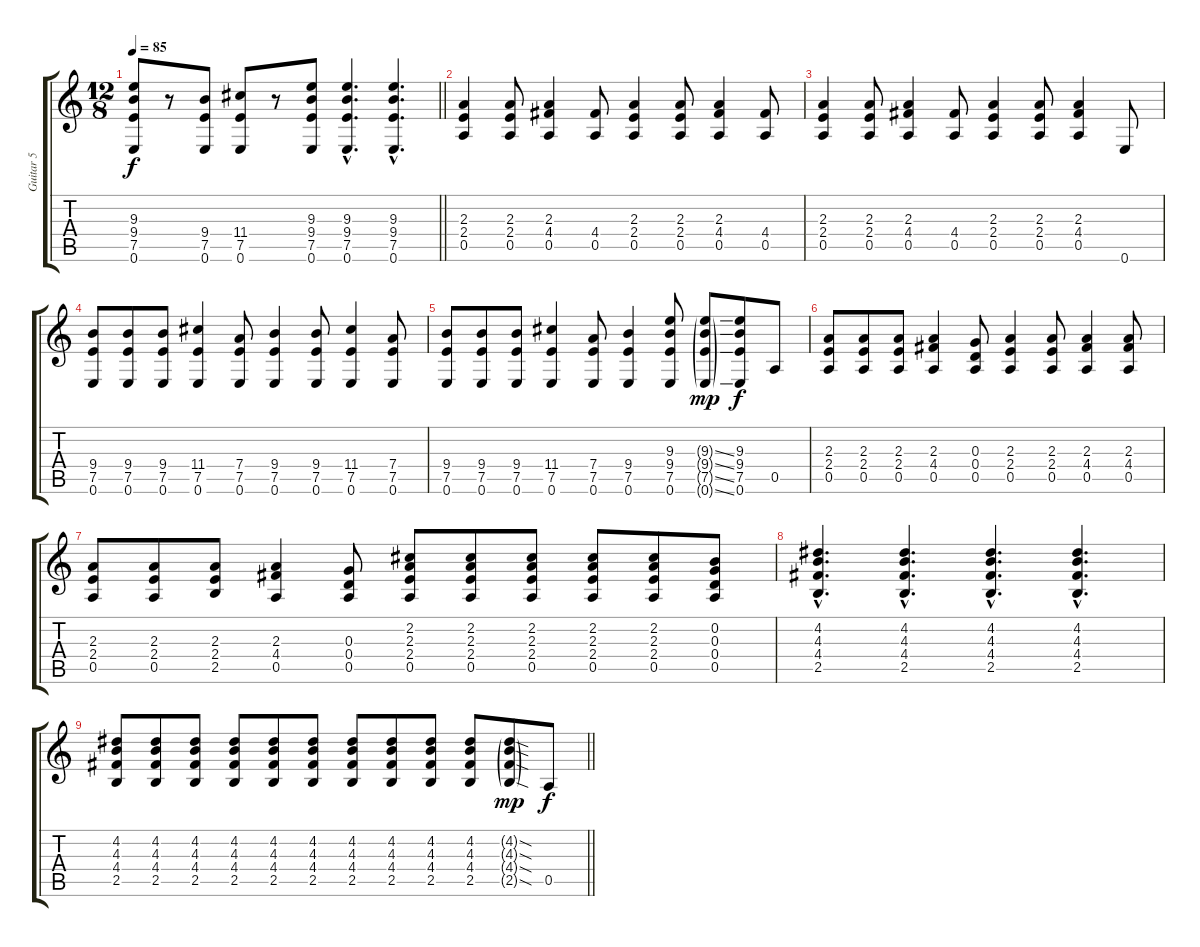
\track ("Guitar 5" "Guitar 5") {instrument overdrivenguitar}
\staff {score tabs}
\tuning (E4 B3 G3 D3 A2 E2) {hide}
\ts (12 8)
\tempo 85
\clef g2
\barLineRight lightlight
\ks c
(9.3 9.4 7.5 0.6).8{dy f} r.8 (9.4 7.5 0.6).8 (11.4 7.5 0.6).8 r.8 (9.3 9.4 7.5 0.6).8 (9.3{hac} 9.4{hac} 7.5{hac} 0.6{hac}).4{d} (9.3{hac} 9.4{hac} 7.5{hac} 0.6{hac}).4{d} |
(2.3 2.4 0.5).4 (2.3 2.4 0.5).8 (2.3 4.4 0.5).4 (4.4 0.5).8 (2.3 2.4 0.5).4 (2.3 2.4 0.5).8 (2.3 4.4 0.5).4 (4.4 0.5).8 |
(2.3 2.4 0.5).4 (2.3 2.4 0.5).8 (2.3 4.4 0.5).4 (4.4 0.5).8 (2.3 2.4 0.5).4 (2.3 2.4 0.5).8 (2.3 4.4 0.5).4 0.6.8 |
(9.4 7.5 0.6).8 (9.4 7.5 0.6).8 (9.4 7.5 0.6).8 (11.4 7.5 0.6).4 (7.4 7.5 0.6).8 (9.4 7.5 0.6).4 (9.4 7.5 0.6).8 (11.4 7.5 0.6).4 (7.4 7.5 0.6).8 |
(9.4 7.5 0.6).8 (9.4 7.5 0.6).8 (9.4 7.5 0.6).8 (11.4 7.5 0.6).4 (7.4 7.5 0.6).8 (9.4 7.5 0.6).4 (9.3 9.4 7.5 0.6).8 (9.3{ss g} 9.4{ss g} 7.5{ss g} 0.6{ss g}).8{dy mp} (9.3 9.4 7.5 0.6).8{dy f} 0.5.8 |
(2.3 2.4 0.5).8 (2.3 2.4 0.5).8 (2.3 2.4 0.5).8 (2.3 4.4 0.5).4 (0.3 0.4 0.5).8 (2.3 2.4 0.5).4 (2.3 2.4 0.5).8 (2.3 4.4 0.5).4 (2.3 4.4 0.5).8 |
(2.3 2.4 0.5).8 (2.3 2.4 0.5).8 (2.3 2.4 2.5).8 (2.3 4.4 0.5).4 (0.3 0.4 0.5).8 (2.2 2.3 2.4 0.5).8 (2.2 2.3 2.4 0.5).8 (2.2 2.3 2.4 0.5).8 (2.2 2.3 2.4 0.5).8 (2.2 2.3 2.4 0.5).8 (0.2 0.3 0.4 0.5).8 |
(4.2{hac} 4.3{hac} 4.4{hac} 2.5{hac}).4{d} (4.2{hac} 4.3{hac} 4.4{hac} 2.5{hac}).4{d} (4.2{hac} 4.3{hac} 4.4{hac} 2.5{hac}).4{d} (4.2{hac} 4.3{hac} 4.4{hac} 2.5{hac}).4{d} |
\barLineRight lightlight
(4.2 4.3 4.4 2.5).8 (4.2 4.3 4.4 2.5).8 (4.2 4.3 4.4 2.5).8 (4.2 4.3 4.4 2.5).8 (4.2 4.3 4.4 2.5).8 (4.2 4.3 4.4 2.5).8 (4.2 4.3 4.4 2.5).8 (4.2 4.3 4.4 2.5).8 (4.2 4.3 4.4 2.5).8 (4.2 4.3 4.4 2.5).8 (4.2{sod g} 4.3{sod g} 4.4{sod g} 2.5{sod g}).8{dy mp} 0.5.8{dy f}
